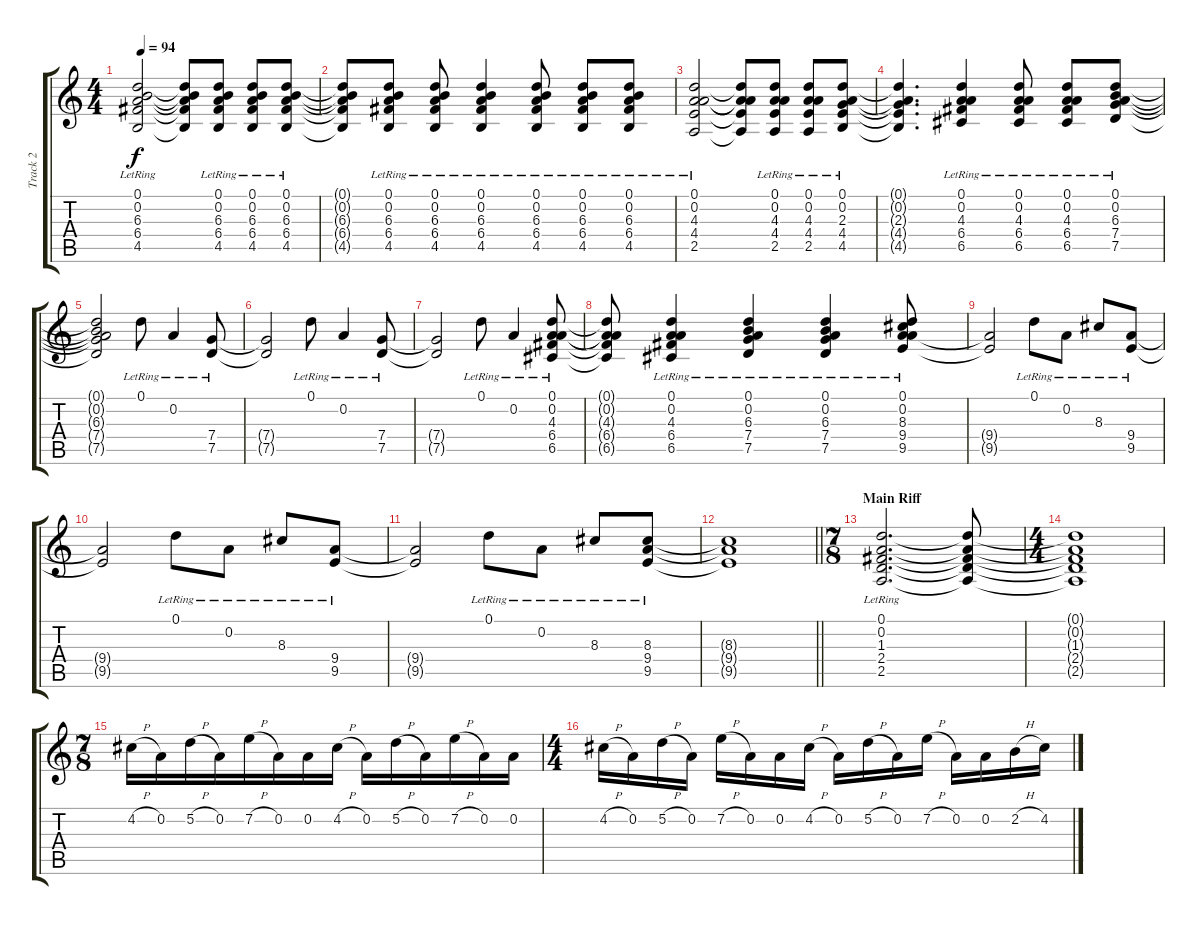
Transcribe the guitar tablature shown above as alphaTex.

\track ("Track 2" "Track 2") {instrument distortionguitar}
\staff {score tabs}
\tuning (D4 A3 F3 C3 G2 D2) {hide}
\ts (4 4)
\tempo 94
\clef g2
\ks c
(0.1{lr} 0.2{lr} 6.3{lr} 6.4{lr} 4.5{lr}).2{dy f} (0.1{t} 0.2{t} 6.3{t} 6.4{t} 4.5{t}).8 (0.1{lr} 0.2{lr} 6.3{lr} 6.4{lr} 4.5{lr}).8 (0.1{lr} 0.2{lr} 6.3{lr} 6.4{lr} 4.5{lr}).8 (0.1{lr} 0.2{lr} 6.3{lr} 6.4{lr} 4.5{lr}).8 |
(0.1{t} 0.2{t} 6.3{t} 6.4{t} 4.5{t}).8 (0.1{lr} 0.2{lr} 6.3{lr} 6.4{lr} 4.5{lr}).8 (0.1{lr} 0.2{lr} 6.3{lr} 6.4{lr} 4.5{lr}).8 (0.1{lr} 0.2{lr} 6.3{lr} 6.4{lr} 4.5{lr}).4 (0.1{lr} 0.2{lr} 6.3{lr} 6.4{lr} 4.5{lr}).8 (0.1{lr} 0.2{lr} 6.3{lr} 6.4{lr} 4.5{lr}).8 (0.1{lr} 0.2{lr} 6.3{lr} 6.4{lr} 4.5{lr}).8 |
(0.1{lr} 0.2{lr} 4.3{lr} 4.4{lr} 2.5{lr}).2 (0.1{t} 0.2{t} 4.3{t} 4.4{t} 2.5{t}).8 (0.1{lr} 0.2{lr} 4.3{lr} 4.4{lr} 2.5{lr}).8 (0.1{lr} 0.2{lr} 4.3{lr} 4.4{lr} 2.5{lr}).8 (0.1{lr} 0.2{lr} 2.3{lr} 4.4{lr} 4.5{lr}).8 |
(0.1{t} 0.2{t} 2.3{t} 4.4{t} 4.5{t}).4{d} (0.1{lr} 0.2{lr} 4.3{lr} 6.4{lr} 6.5{lr}).4 (0.1{lr} 0.2{lr} 4.3{lr} 6.4{lr} 6.5{lr}).8 (0.1{lr} 0.2{lr} 4.3{lr} 6.4{lr} 6.5{lr}).8 (0.1{lr} 0.2{lr} 6.3{lr} 7.4{lr} 7.5{lr}).8 |
(0.1{t} 0.2{t} 6.3{t} 7.4{t} 7.5{t}).2 0.1{lr}.8 0.2{lr}.4 (7.4{lr} 7.5{lr}).8 |
(7.4{t} 7.5{t}).2 0.1{lr}.8 0.2{lr}.4 (7.4{lr} 7.5{lr}).8 |
(7.4{t} 7.5{t}).2 0.1{lr}.8 0.2{lr}.4 (0.1{lr} 0.2{lr} 4.3{lr} 6.4{lr} 6.5{lr}).8 |
(0.1{t} 0.2{t} 4.3{t} 6.4{t} 6.5{t}).8 (0.1{lr} 0.2{lr} 4.3{lr} 6.4{lr} 6.5{lr}).4 (0.1{lr} 0.2{lr} 6.3{lr} 7.4{lr} 7.5{lr}).4 (0.1{lr} 0.2{lr} 6.3{lr} 7.4{lr} 7.5{lr}).4 (0.1{lr} 0.2{lr} 8.3{lr} 9.4{lr} 9.5{lr}).8 |
(9.4{t} 9.5{t}).2 0.1{lr}.8 0.2{lr}.8 8.3{lr}.8 (9.4{lr} 9.5{lr}).8 |
(9.4{t} 9.5{t}).2 0.1{lr}.8 0.2{lr}.8 8.3{lr}.8 (9.4{lr} 9.5{lr}).8 |
(9.4{t} 9.5{t}).2 0.1{lr}.8 0.2{lr}.8 8.3{lr}.8 (8.3{lr} 9.4{lr} 9.5{lr}).8 |
\barLineRight lightlight
(8.3{t} 9.4{t} 9.5{t}).1 |
\ts (7 8)
\section ("" "Main Riff")
(0.1{lr} 0.2{lr} 1.3{lr} 2.4{lr} 2.5{lr}).2{d} (0.1{t} 0.2{t} 1.3{t} 2.4{t} 2.5{t}).8 |
\ts (4 4)
(0.1{t} 0.2{t} 1.3{t} 2.4{t} 2.5{t}).1 |
\ts (7 8)
4.2{h}.16{balance 16 instrument distortionguitar} 0.2.16 5.2{h}.16 0.2.16 7.2{h}.16 0.2.16 0.2.16 4.2{h}.16 0.2.16 5.2{h}.16 0.2.16 7.2{h}.16 0.2.16 0.2.16 |
\ts (4 4)
4.2{h}.16 0.2.16 5.2{h}.16 0.2.16 7.2{h}.16 0.2.16 0.2.16 4.2{h}.16 0.2.16 5.2{h}.16 0.2.16 7.2{h}.16 0.2.16 0.2.16 2.2{h}.16 4.2.16
